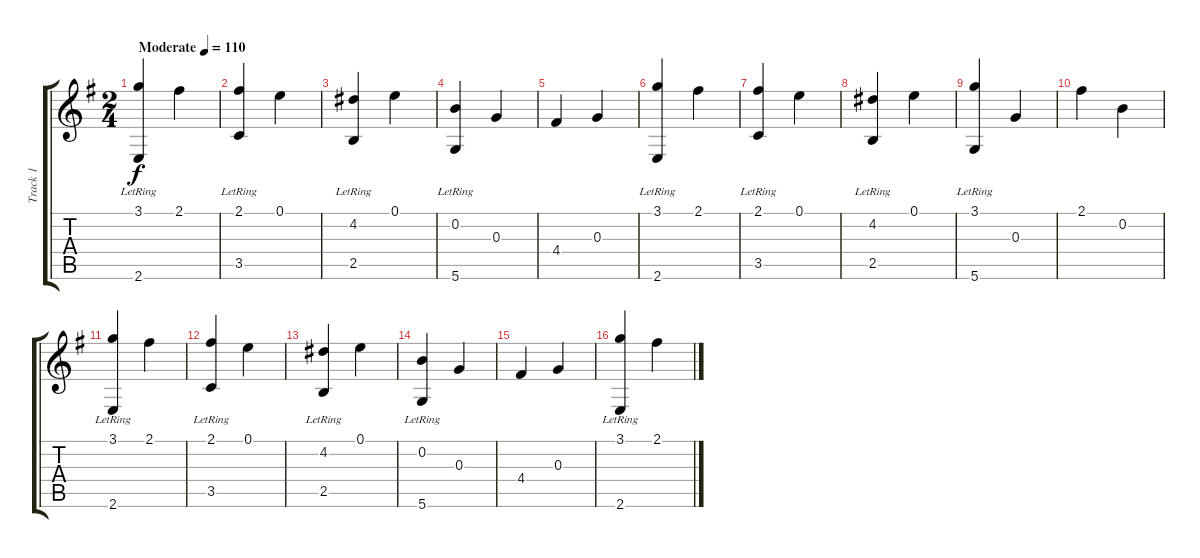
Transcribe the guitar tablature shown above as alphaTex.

\track ("Track 1" "Track 1") {instrument acousticguitarnylon}
\staff {score tabs}
\tuning (E4 B3 G3 D3 A2 D2) {hide}
\ts (2 4)
\tempo (110 "Moderate")
\clef g2
\ks g
(3.1 2.6{lr}).4{dy f instrument acousticguitarnylon} 2.1.4 |
(2.1 3.5{lr}).4 0.1.4 |
(4.2 2.5{lr}).4 0.1.4 |
(0.2 5.6{lr}).4 0.3.4 |
4.4.4 0.3.4 |
(3.1 2.6{lr}).4 2.1.4 |
(2.1 3.5{lr}).4 0.1.4 |
(4.2 2.5{lr}).4 0.1.4 |
(3.1 5.6{lr}).4 0.3.4 |
2.1.4 0.2.4 |
(3.1 2.6{lr}).4 2.1.4 |
(2.1 3.5{lr}).4 0.1.4 |
(4.2 2.5{lr}).4 0.1.4 |
(0.2 5.6{lr}).4 0.3.4 |
4.4.4 0.3.4 |
(3.1 2.6{lr}).4 2.1.4
